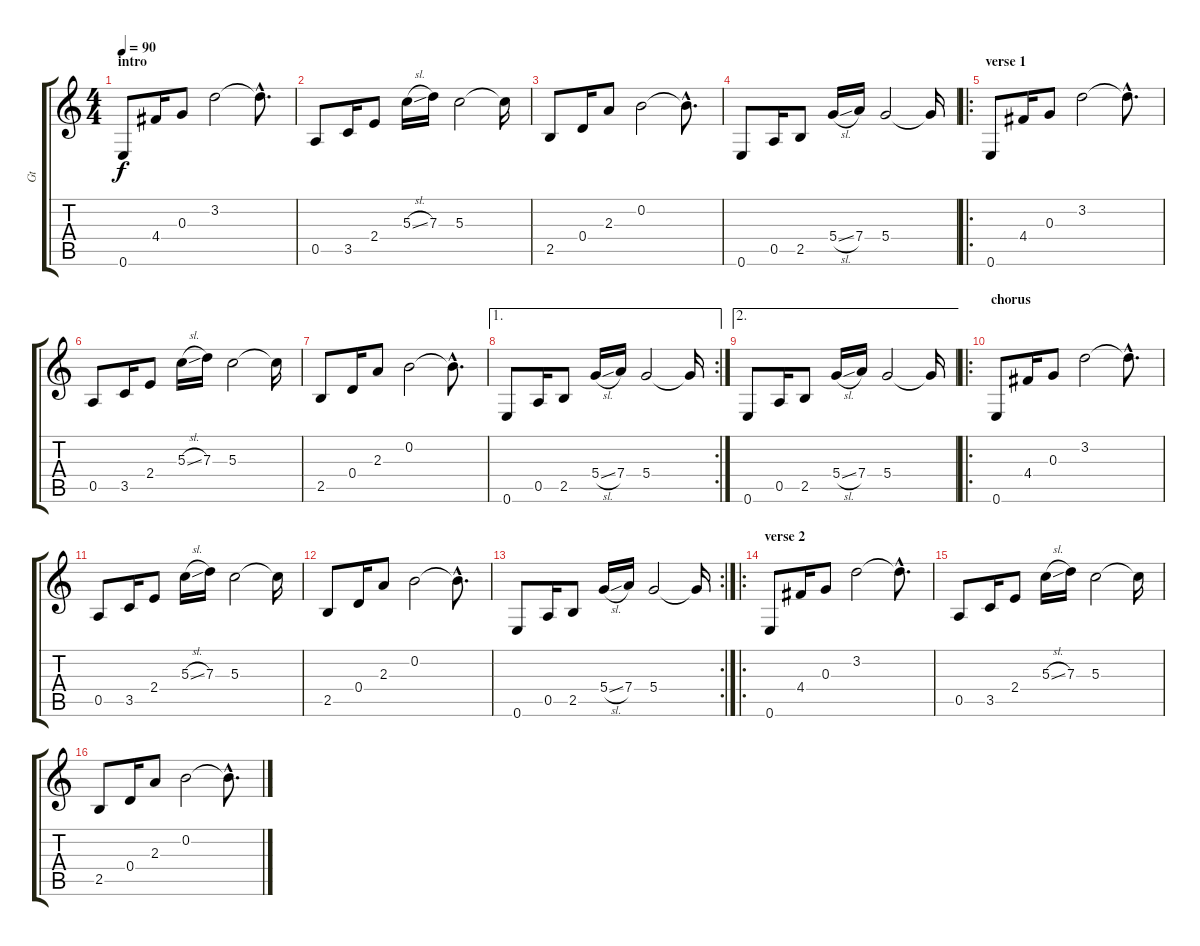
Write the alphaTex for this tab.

\track ("Gt" "Gt") {instrument acousticguitarsteel}
\staff {score tabs}
\tuning (E4 B3 G3 D3 A2 E2) {hide}
\ts (4 4)
\section ("" "intro")
\tempo 90
\clef g2
\ks c
0.6.8{dy f instrument acousticguitarsteel} 4.4.16 0.3.8 3.2.2 3.2{hac t}.8{d} |
0.5.8 3.5.16 2.4.8 5.3{sl}.16 7.3.16 5.3.2 5.3{t}.16 |
2.5.8 0.4.16 2.3.8 0.2.2 0.2{hac t}.8{d} |
0.6.8 0.5.16 2.5.8 5.4{sl}.16 7.4.16 5.4.2 5.4{t}.16 |
\ro
\section ("" "verse 1")
0.6.8 4.4.16 0.3.8 3.2.2 3.2{hac t}.8{d} |
0.5.8 3.5.16 2.4.8 5.3{sl}.16 7.3.16 5.3.2 5.3{t}.16 |
2.5.8 0.4.16 2.3.8 0.2.2 0.2{hac t}.8{d} |
\ae 1
\rc 2
0.6.8 0.5.16 2.5.8 5.4{sl}.16 7.4.16 5.4.2 5.4{t}.16 |
\ae 2
0.6.8 0.5.16 2.5.8 5.4{sl}.16 7.4.16 5.4.2 5.4{t}.16 |
\ro
\section ("" "chorus")
0.6.8 4.4.16 0.3.8 3.2.2 3.2{hac t}.8{d} |
0.5.8 3.5.16 2.4.8 5.3{sl}.16 7.3.16 5.3.2 5.3{t}.16 |
2.5.8 0.4.16 2.3.8 0.2.2 0.2{hac t}.8{d} |
\rc 2
0.6.8 0.5.16 2.5.8 5.4{sl}.16 7.4.16 5.4.2 5.4{t}.16 |
\ro
\section ("" "verse 2")
0.6.8 4.4.16 0.3.8 3.2.2 3.2{hac t}.8{d} |
0.5.8 3.5.16 2.4.8 5.3{sl}.16 7.3.16 5.3.2 5.3{t}.16 |
2.5.8 0.4.16 2.3.8 0.2.2 0.2{hac t}.8{d}
